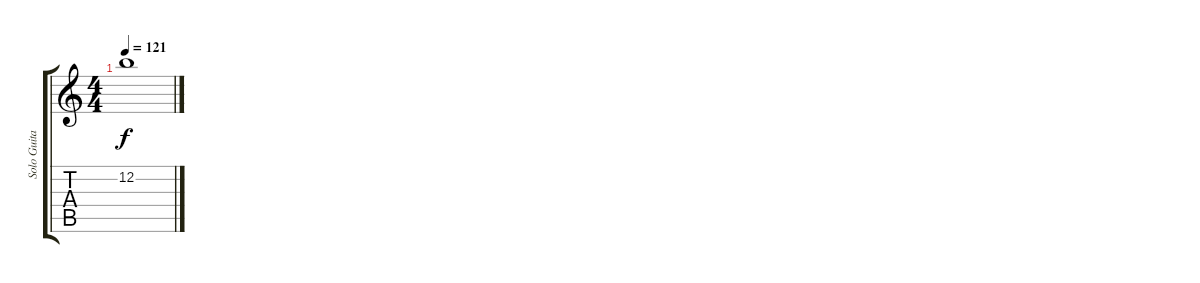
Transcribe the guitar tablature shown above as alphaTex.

\track ("Solo Guitar" "Solo Guita") {instrument distortionguitar}
\staff {score tabs}
\tuning (E4 B3 G3 D3 A2 E2) {hide}
\ts (4 4)
\tempo 121
\clef g2
\ks c
12.2{t}.1{dy f}
